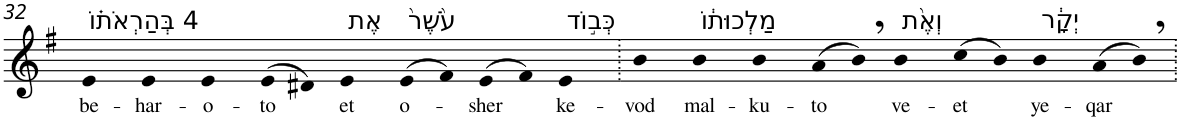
**kern	**text
*part1	*part1
*staff1	*staff1
*I"Piano	*
*I'Pno	*
!!LO:PB:g=z
*clefG2	*
*k[f#]	*
*G:	*
=32	=32
!LO:TX:a:t=4 בְּהַרְאֹת֗וֹ	!
!	!LO:LY:b
4e	be-
!	!LO:LY:b
4e	-har-
!	!LO:LY:b
4e	-o-
!	!LO:LY:b
(>8e	-to
8d#X)	.
!LO:TX:a:t=אֶת	!
!	!LO:LY:b
4e	et
!LO:TX:a:t=עֹ֙שֶׁר֙	!
!	!LO:LY:b
(>8e	o-
8f#)	.
!	!LO:LY:b
(>8e	-sher
8f#)	.
!LO:TX:a:t=כְּב֣וֹד	!
!	!LO:LY:b
4e	ke-
=33.	=33.
!	!LO:LY:b
4b	-vod
!LO:TX:a:t=מַלְכוּת֔וֹ	!
!	!LO:LY:b
4b	mal-
!	!LO:LY:b
4b	-ku-
!	!LO:LY:b
(>8a	-to
8b,)	.
!LO:TX:a:t=וְאֶ֨ת	!
!	!LO:LY:b
4b	ve-
!	!LO:LY:b
(>8cc	-et
8b)	.
!LO:TX:a:t=יְקָ֔ר	!
!	!LO:LY:b
4b	ye-
!	!LO:LY:b
(>8a	-qar
8b,)	.
=.	=.
*-	*-
